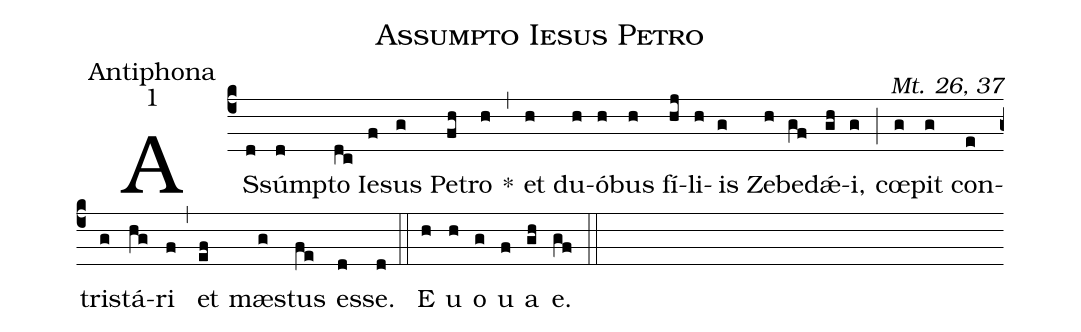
name:Assumpto Iesus Petro;
office-part:Antiphona;
mode:1;
commentary:Mt. 26, 37;
%%
(c4)
AS(d)súmp(d)to(dc) Ie(f)sus(g) Pe(fh)tro(h) *(,)
et(h) du(h)ó(h)bus(h) fí(hj)li(h)is(g) Ze(h)be(gf)dǽ(gh)i,(g) (;)
cœ(g)pit(g) con(e)tris(g)tá(hg)ri(f) (,)
et(ef) mæs(g)tus(fe) es(d)se.(d) (::) E(h) u(h) o(g) u(f) a(gh) e.(gf) (::)
